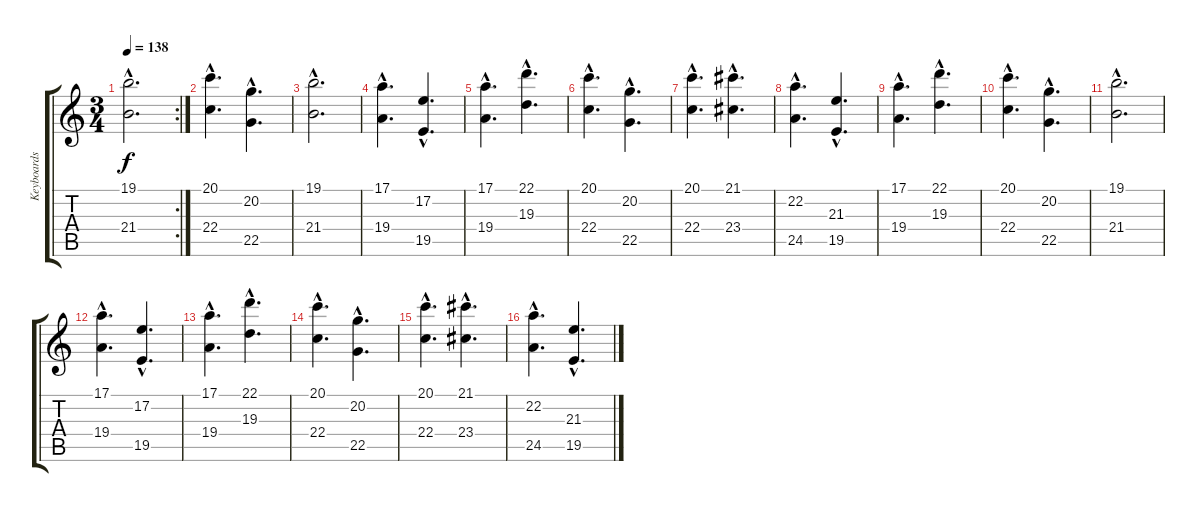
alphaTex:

\track ("Keyboards" "Keyboards") {instrument stringensemble1}
\staff {score tabs}
\tuning (E4 B3 G3 D3 A2 D2) {hide}
\rc 2
\ts (3 4)
\tempo 138
\clef g2
\ks c
(19.1{hac} 21.4{hac}).2{d dy f} |
(20.1{hac} 22.4{hac}).4{d} (20.2{hac} 22.5{hac}).4{d} |
(19.1{hac} 21.4{hac}).2{d} |
(17.1{hac} 19.4{hac}).4{d} (17.2{hac} 19.5{hac}).4{d} |
(17.1{hac} 19.4{hac}).4{d} (22.1{hac} 19.3{hac}).4{d} |
(20.1{hac} 22.4{hac}).4{d} (20.2{hac} 22.5{hac}).4{d} |
(20.1{hac} 22.4{hac}).4{d} (21.1{hac} 23.4{hac}).4{d} |
(22.2{hac} 24.5{hac}).4{d} (21.3{hac} 19.5{hac}).4{d} |
(17.1{hac} 19.4{hac}).4{d} (22.1{hac} 19.3{hac}).4{d} |
(20.1{hac} 22.4{hac}).4{d} (20.2{hac} 22.5{hac}).4{d} |
(19.1{hac} 21.4{hac}).2{d} |
(17.1{hac} 19.4{hac}).4{d} (17.2{hac} 19.5{hac}).4{d} |
(17.1{hac} 19.4{hac}).4{d} (22.1{hac} 19.3{hac}).4{d} |
(20.1{hac} 22.4{hac}).4{d} (20.2{hac} 22.5{hac}).4{d} |
(20.1{hac} 22.4{hac}).4{d} (21.1{hac} 23.4{hac}).4{d} |
(22.2{hac} 24.5{hac}).4{d} (21.3{hac} 19.5{hac}).4{d}
